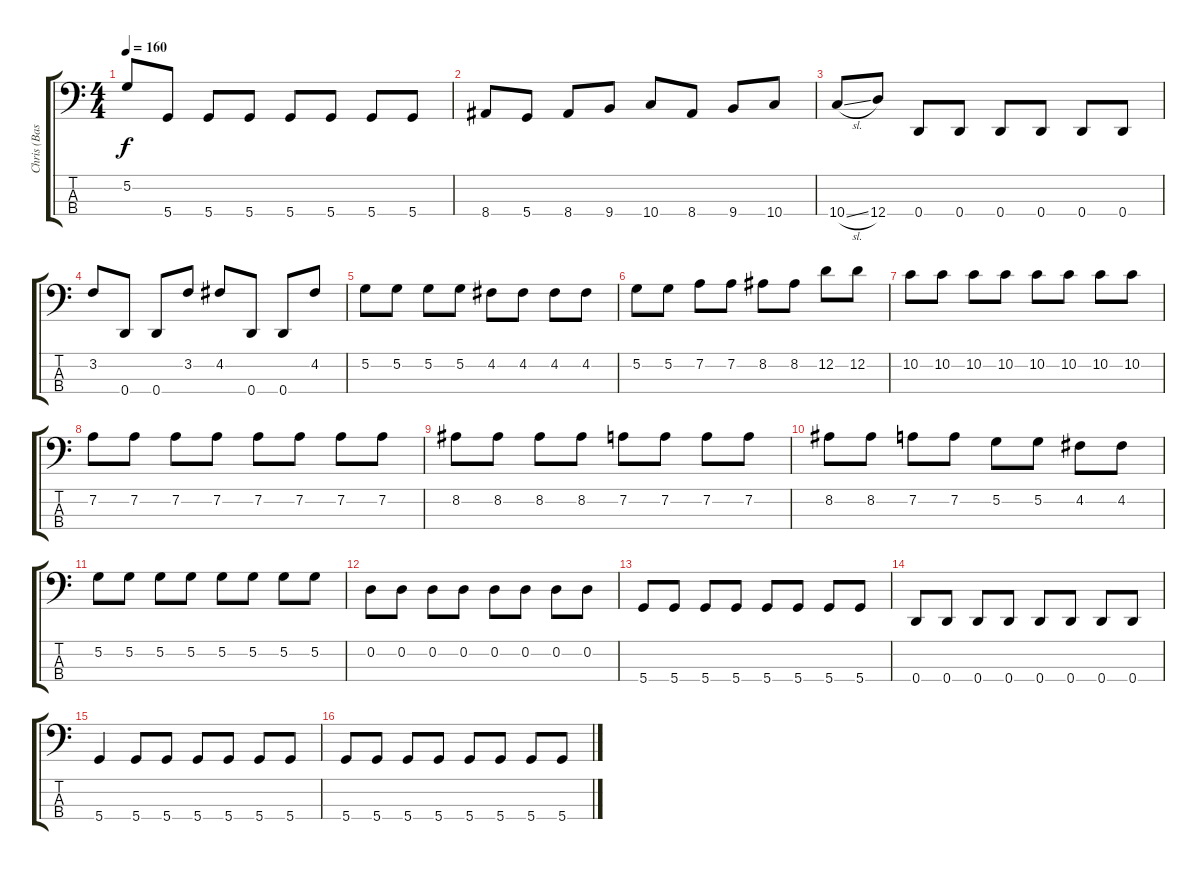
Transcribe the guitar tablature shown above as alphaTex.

\track ("Chris (Bass)" "Chris (Bas") {instrument electricbassfinger}
\staff {score tabs}
\tuning (G2 D2 A1 D1) {hide}
\ts (4 4)
\tempo 160
\clef f4
\ks c
5.2.8{dy f} 5.4.8 5.4.8 5.4.8 5.4.8 5.4.8 5.4.8 5.4.8 |
8.4.8 5.4.8 8.4.8 9.4.8 10.4.8 8.4.8 9.4.8 10.4.8 |
10.4{sl}.8 12.4.8 0.4.8 0.4.8 0.4.8 0.4.8 0.4.8 0.4.8 |
3.2.8 0.4.8 0.4.8 3.2.8 4.2.8 0.4.8 0.4.8 4.2.8 |
5.2.8 5.2.8 5.2.8 5.2.8 4.2.8 4.2.8 4.2.8 4.2.8 |
5.2.8 5.2.8 7.2.8 7.2.8 8.2.8 8.2.8 12.2.8 12.2.8 |
10.2.8 10.2.8 10.2.8 10.2.8 10.2.8 10.2.8 10.2.8 10.2.8 |
7.2.8 7.2.8 7.2.8 7.2.8 7.2.8 7.2.8 7.2.8 7.2.8 |
8.2.8 8.2.8 8.2.8 8.2.8 7.2.8 7.2.8 7.2.8 7.2.8 |
8.2.8 8.2.8 7.2.8 7.2.8 5.2.8 5.2.8 4.2.8 4.2.8 |
5.2.8 5.2.8 5.2.8 5.2.8 5.2.8 5.2.8 5.2.8 5.2.8 |
0.2.8 0.2.8 0.2.8 0.2.8 0.2.8 0.2.8 0.2.8 0.2.8 |
5.4.8 5.4.8 5.4.8 5.4.8 5.4.8 5.4.8 5.4.8 5.4.8 |
0.4.8 0.4.8 0.4.8 0.4.8 0.4.8 0.4.8 0.4.8 0.4.8 |
5.4.4 5.4.8 5.4.8 5.4.8 5.4.8 5.4.8 5.4.8 |
5.4.8 5.4.8 5.4.8 5.4.8 5.4.8 5.4.8 5.4.8 5.4.8
